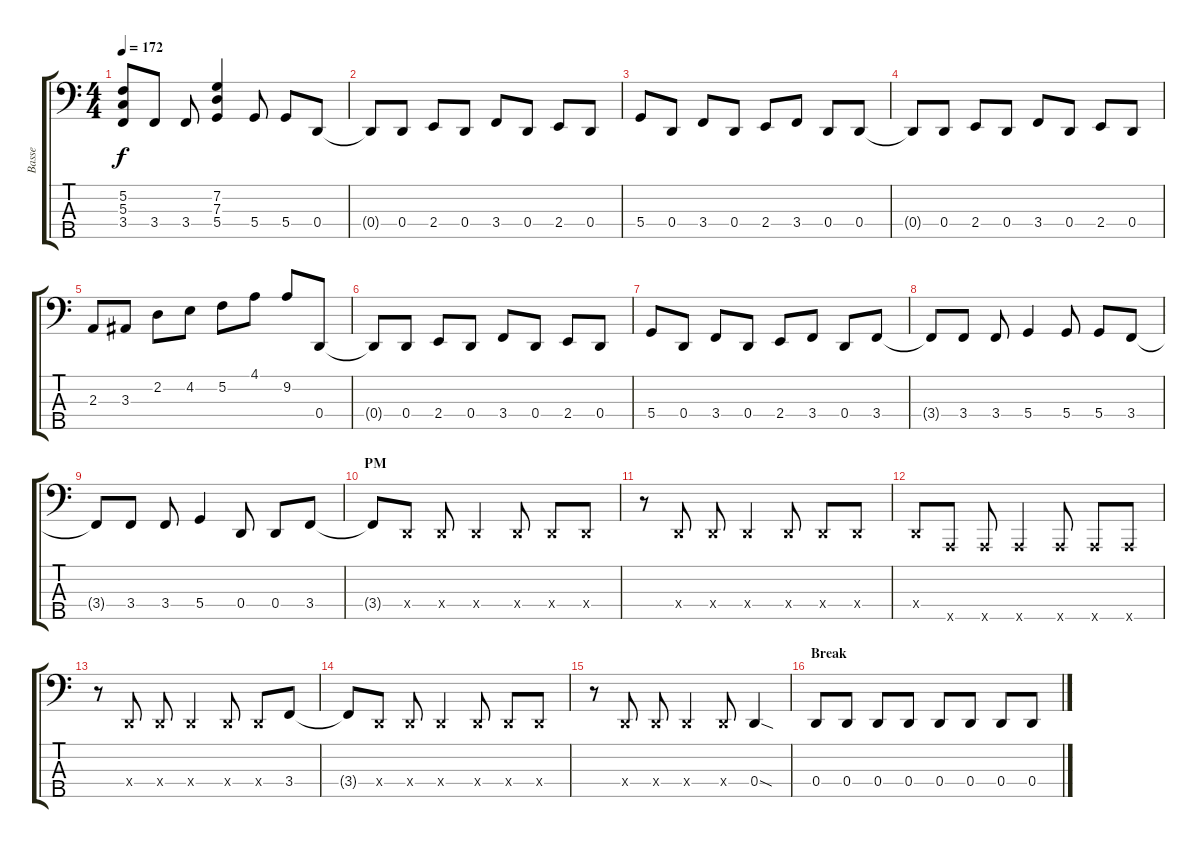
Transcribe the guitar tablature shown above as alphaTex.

\track ("Basse" "Basse") {instrument electricbassfinger}
\staff {score tabs}
\tuning (F2 C2 G1 D1 A0) {hide}
\ts (4 4)
\tempo 172
\clef f4
\ks c
(5.2{t} 5.3{t} 3.4{t}).8{dy f} 3.4.8 3.4.8 (7.2 7.3 5.4).4 5.4.8 5.4.8 0.4.8 |
0.4{t}.8 0.4.8 2.4.8 0.4.8 3.4.8 0.4.8 2.4.8 0.4.8 |
5.4.8 0.4.8 3.4.8 0.4.8 2.4.8 3.4.8 0.4.8 0.4.8 |
0.4{t}.8 0.4.8 2.4.8 0.4.8 3.4.8 0.4.8 2.4.8 0.4.8 |
2.3.8 3.3.8 2.2.8 4.2.8 5.2.8 4.1.8 9.2.8 0.4.8 |
0.4{t}.8 0.4.8 2.4.8 0.4.8 3.4.8 0.4.8 2.4.8 0.4.8 |
5.4.8 0.4.8 3.4.8 0.4.8 2.4.8 3.4.8 0.4.8 3.4.8 |
3.4{t}.8 3.4.8 3.4.8 5.4.4 5.4.8 5.4.8 3.4.8 |
3.4{t}.8 3.4.8 3.4.8 5.4.4 0.4.8 0.4.8 3.4.8 |
\section ("" "PM")
3.4{t}.8 0.4{x}.8 0.4{x}.8 0.4{x}.4 0.4{x}.8 0.4{x}.8 0.4{x}.8 |
r.8 0.4{x}.8 0.4{x}.8 0.4{x}.4 0.4{x}.8 0.4{x}.8 0.4{x}.8 |
0.4{x}.8 0.5{x}.8 0.5{x}.8 0.5{x}.4 0.5{x}.8 0.5{x}.8 0.5{x}.8 |
r.8 0.4{x}.8 0.4{x}.8 0.4{x}.4 0.4{x}.8 0.4{x}.8 3.4.8 |
3.4{t}.8 0.4{x}.8 0.4{x}.8 0.4{x}.4 0.4{x}.8 0.4{x}.8 0.4{x}.8 |
r.8 0.4{x}.8 0.4{x}.8 0.4{x}.4 0.4{x}.8 0.4{sod}.4 |
\section ("" "Break")
0.4.8 0.4.8 0.4.8 0.4.8 0.4.8 0.4.8 0.4.8 0.4.8
